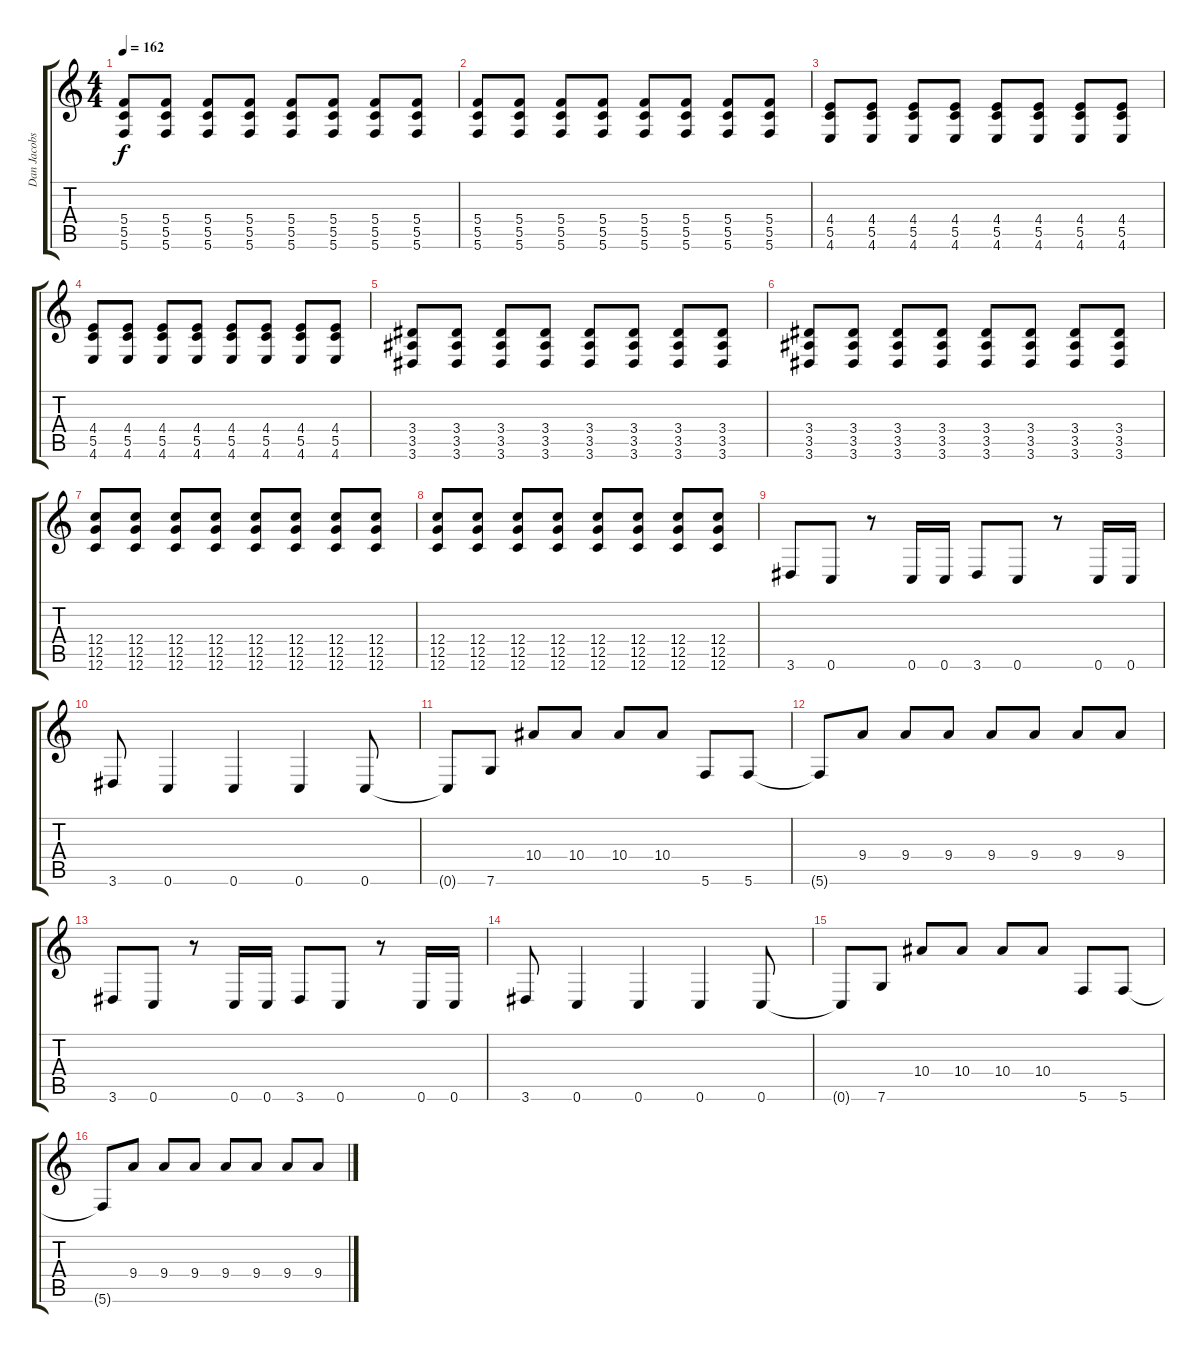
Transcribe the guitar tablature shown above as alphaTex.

\track ("Dan Jacobs" "Dan Jacobs") {instrument distortionguitar}
\staff {score tabs}
\tuning (D4 A3 F3 C3 G2 C2) {hide}
\ts (4 4)
\tempo 162
\clef g2
\ks c
(5.4 5.5 5.6).8{dy f} (5.4 5.5 5.6).8 (5.4 5.5 5.6).8 (5.4 5.5 5.6).8 (5.4 5.5 5.6).8 (5.4 5.5 5.6).8 (5.4 5.5 5.6).8 (5.4 5.5 5.6).8 |
(5.4 5.5 5.6).8 (5.4 5.5 5.6).8 (5.4 5.5 5.6).8 (5.4 5.5 5.6).8 (5.4 5.5 5.6).8 (5.4 5.5 5.6).8 (5.4 5.5 5.6).8 (5.4 5.5 5.6).8 |
(4.4 5.5 4.6).8 (4.4 5.5 4.6).8 (4.4 5.5 4.6).8 (4.4 5.5 4.6).8 (4.4 5.5 4.6).8 (4.4 5.5 4.6).8 (4.4 5.5 4.6).8 (4.4 5.5 4.6).8 |
(4.4 5.5 4.6).8 (4.4 5.5 4.6).8 (4.4 5.5 4.6).8 (4.4 5.5 4.6).8 (4.4 5.5 4.6).8 (4.4 5.5 4.6).8 (4.4 5.5 4.6).8 (4.4 5.5 4.6).8 |
(3.4 3.5 3.6).8 (3.4 3.5 3.6).8 (3.4 3.5 3.6).8 (3.4 3.5 3.6).8 (3.4 3.5 3.6).8 (3.4 3.5 3.6).8 (3.4 3.5 3.6).8 (3.4 3.5 3.6).8 |
(3.4 3.5 3.6).8 (3.4 3.5 3.6).8 (3.4 3.5 3.6).8 (3.4 3.5 3.6).8 (3.4 3.5 3.6).8 (3.4 3.5 3.6).8 (3.4 3.5 3.6).8 (3.4 3.5 3.6).8 |
(12.4 12.5 12.6).8 (12.4 12.5 12.6).8 (12.4 12.5 12.6).8 (12.4 12.5 12.6).8 (12.4 12.5 12.6).8 (12.4 12.5 12.6).8 (12.4 12.5 12.6).8 (12.4 12.5 12.6).8 |
(12.4 12.5 12.6).8 (12.4 12.5 12.6).8 (12.4 12.5 12.6).8 (12.4 12.5 12.6).8 (12.4 12.5 12.6).8 (12.4 12.5 12.6).8 (12.4 12.5 12.6).8 (12.4 12.5 12.6).8 |
3.6.8 0.6.8 r.8 0.6.16 0.6.16 3.6.8 0.6.8 r.8 0.6.16 0.6.16 |
3.6.8 0.6.4 0.6.4 0.6.4 0.6.8 |
0.6{t}.8 7.6.8 10.4.8 10.4.8 10.4.8 10.4.8 5.6.8 5.6.8 |
5.6{t}.8 9.4.8 9.4.8 9.4.8 9.4.8 9.4.8 9.4.8 9.4.8 |
3.6.8 0.6.8 r.8 0.6.16 0.6.16 3.6.8 0.6.8 r.8 0.6.16 0.6.16 |
3.6.8 0.6.4 0.6.4 0.6.4 0.6.8 |
0.6{t}.8 7.6.8 10.4.8 10.4.8 10.4.8 10.4.8 5.6.8 5.6.8 |
5.6{t}.8 9.4.8 9.4.8 9.4.8 9.4.8 9.4.8 9.4.8 9.4.8
